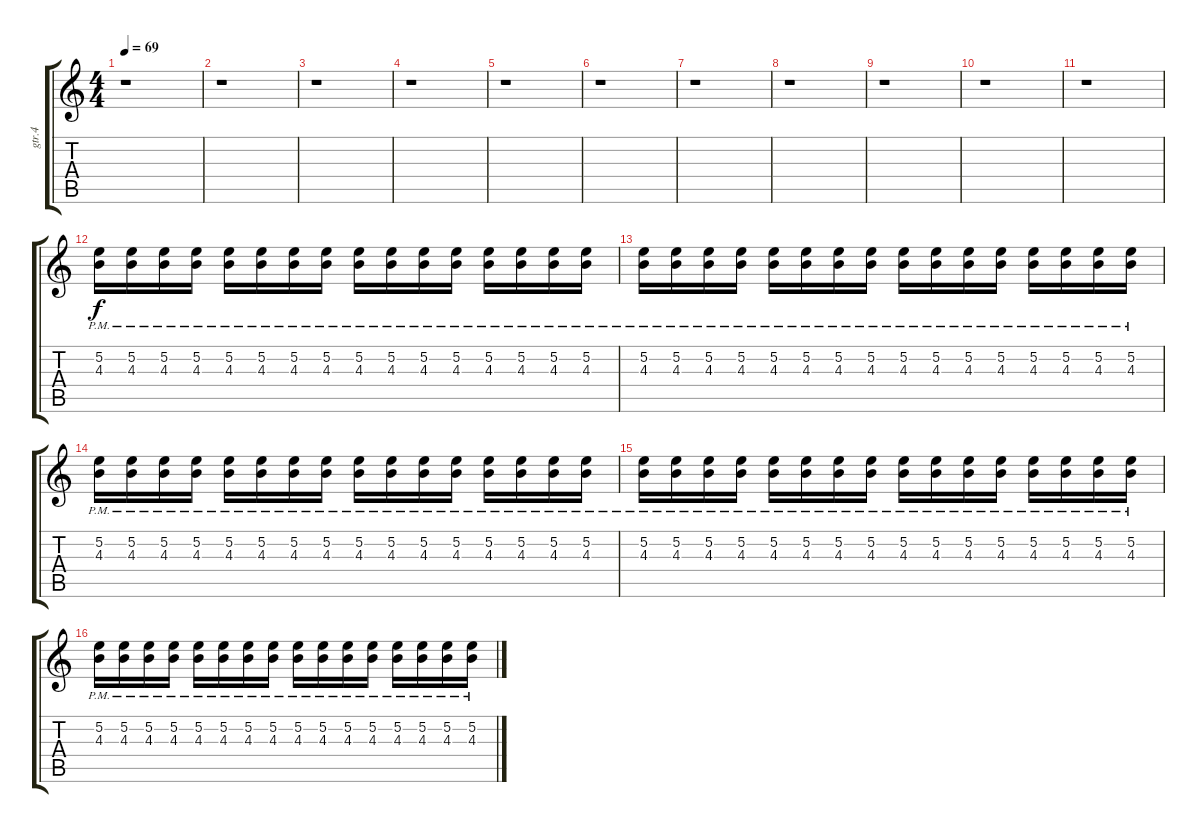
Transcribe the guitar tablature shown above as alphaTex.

\track ("gtr.4" "gtr.4") {instrument electricguitarjazz}
\staff {score tabs}
\tuning (E4 B3 G3 D3 A2 E2) {hide}
\ts (4 4)
\tempo 69
\clef g2
\ks c
r.1{dy f} |
r.1 |
r.1 |
r.1 |
r.1 |
r.1 |
r.1 |
r.1 |
r.1 |
r.1 |
r.1 |
(5.2{pm} 4.3{pm}).16 (5.2{pm} 4.3{pm}).16 (5.2{pm} 4.3{pm}).16 (5.2{pm} 4.3{pm}).16 (5.2{pm} 4.3{pm}).16 (5.2{pm} 4.3{pm}).16 (5.2{pm} 4.3{pm}).16 (5.2{pm} 4.3{pm}).16 (5.2{pm} 4.3{pm}).16 (5.2{pm} 4.3{pm}).16 (5.2{pm} 4.3{pm}).16 (5.2{pm} 4.3{pm}).16 (5.2{pm} 4.3{pm}).16 (5.2{pm} 4.3{pm}).16 (5.2{pm} 4.3{pm}).16 (5.2{pm} 4.3{pm}).16 |
(5.2{pm} 4.3{pm}).16 (5.2{pm} 4.3{pm}).16 (5.2{pm} 4.3{pm}).16 (5.2{pm} 4.3{pm}).16 (5.2{pm} 4.3{pm}).16 (5.2{pm} 4.3{pm}).16 (5.2{pm} 4.3{pm}).16 (5.2{pm} 4.3{pm}).16 (5.2{pm} 4.3{pm}).16 (5.2{pm} 4.3{pm}).16 (5.2{pm} 4.3{pm}).16 (5.2{pm} 4.3{pm}).16 (5.2{pm} 4.3{pm}).16 (5.2{pm} 4.3{pm}).16 (5.2{pm} 4.3{pm}).16 (5.2{pm} 4.3{pm}).16 |
(5.2{pm} 4.3{pm}).16 (5.2{pm} 4.3{pm}).16 (5.2{pm} 4.3{pm}).16 (5.2{pm} 4.3{pm}).16 (5.2{pm} 4.3{pm}).16 (5.2{pm} 4.3{pm}).16 (5.2{pm} 4.3{pm}).16 (5.2{pm} 4.3{pm}).16 (5.2{pm} 4.3{pm}).16 (5.2{pm} 4.3{pm}).16 (5.2{pm} 4.3{pm}).16 (5.2{pm} 4.3{pm}).16 (5.2{pm} 4.3{pm}).16 (5.2{pm} 4.3{pm}).16 (5.2{pm} 4.3{pm}).16 (5.2{pm} 4.3{pm}).16 |
(5.2{pm} 4.3{pm}).16 (5.2{pm} 4.3{pm}).16 (5.2{pm} 4.3{pm}).16 (5.2{pm} 4.3{pm}).16 (5.2{pm} 4.3{pm}).16 (5.2{pm} 4.3{pm}).16 (5.2{pm} 4.3{pm}).16 (5.2{pm} 4.3{pm}).16 (5.2{pm} 4.3{pm}).16 (5.2{pm} 4.3{pm}).16 (5.2{pm} 4.3{pm}).16 (5.2{pm} 4.3{pm}).16 (5.2{pm} 4.3{pm}).16 (5.2{pm} 4.3{pm}).16 (5.2{pm} 4.3{pm}).16 (5.2{pm} 4.3{pm}).16 |
(5.2{pm} 4.3{pm}).16 (5.2{pm} 4.3{pm}).16 (5.2{pm} 4.3{pm}).16 (5.2{pm} 4.3{pm}).16 (5.2{pm} 4.3{pm}).16 (5.2{pm} 4.3{pm}).16 (5.2{pm} 4.3{pm}).16 (5.2{pm} 4.3{pm}).16 (5.2{pm} 4.3{pm}).16 (5.2{pm} 4.3{pm}).16 (5.2{pm} 4.3{pm}).16 (5.2{pm} 4.3{pm}).16 (5.2{pm} 4.3{pm}).16 (5.2{pm} 4.3{pm}).16 (5.2{pm} 4.3{pm}).16 (5.2{pm} 4.3{pm}).16
